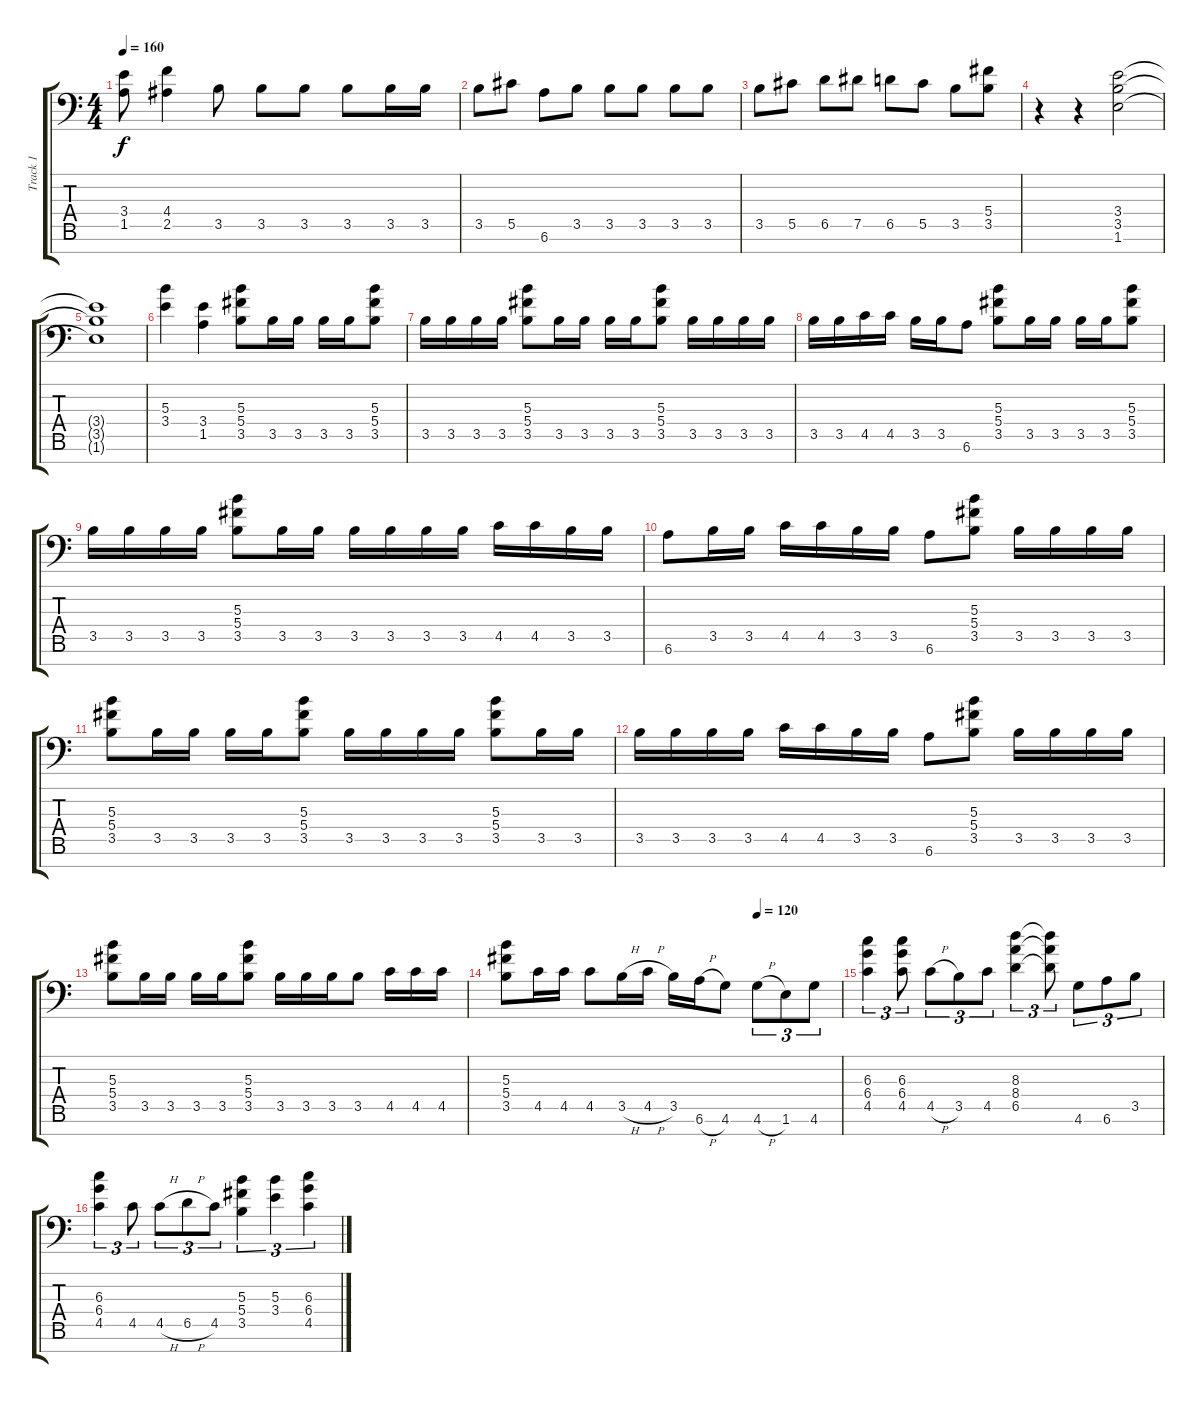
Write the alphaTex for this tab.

\track ("Track 1" "Track 1") {instrument distortionguitar}
\staff {score tabs}
\tuning (Eb4 Bb3 Gb3 Db3 Ab2 Eb2 Bb1) {hide}
\ts (4 4)
\tempo 160
\clef f4
\ks c
(3.4{t} 1.5{t}).8{dy f} (4.4 2.5).4 3.5.8 3.5.8 3.5.8 3.5.8 3.5.16 3.5.16 |
3.5.8 5.5.8 6.6.8 3.5.8 3.5.8 3.5.8 3.5.8 3.5.8 |
3.5.8 5.5.8 6.5.8 7.5.8 6.5.8 5.5.8 3.5.8 (5.4 3.5).8 |
r.4 r.4 (3.4 3.5 1.6).2 |
(3.4{t} 3.5{t} 1.6{t}).1 |
(5.3 3.4).4 (3.4 1.5).4 (5.3 5.4 3.5).8 3.5.16 3.5.16 3.5.16 3.5.16 (5.3 5.4 3.5).8 |
3.5.16 3.5.16 3.5.16 3.5.16 (5.3 5.4 3.5).8 3.5.16 3.5.16 3.5.16 3.5.16 (5.3 5.4 3.5).8 3.5.16 3.5.16 3.5.16 3.5.16 |
3.5.16 3.5.16 4.5.16 4.5.16 3.5.16 3.5.16 6.6.8 (5.3 5.4 3.5).8 3.5.16 3.5.16 3.5.16 3.5.16 (5.3 5.4 3.5).8 |
3.5.16 3.5.16 3.5.16 3.5.16 (5.3 5.4 3.5).8 3.5.16 3.5.16 3.5.16 3.5.16 3.5.16 3.5.16 4.5.16 4.5.16 3.5.16 3.5.16 |
6.6.8 3.5.16 3.5.16 4.5.16 4.5.16 3.5.16 3.5.16 6.6.8 (5.3 5.4 3.5).8 3.5.16 3.5.16 3.5.16 3.5.16 |
(5.3 5.4 3.5).8 3.5.16 3.5.16 3.5.16 3.5.16 (5.3 5.4 3.5).8 3.5.16 3.5.16 3.5.16 3.5.16 (5.3 5.4 3.5).8 3.5.16 3.5.16 |
3.5.16 3.5.16 3.5.16 3.5.16 4.5.16 4.5.16 3.5.16 3.5.16 6.6.8 (5.3 5.4 3.5).8 3.5.16 3.5.16 3.5.16 3.5.16 |
(5.3 5.4 3.5).8 3.5.16 3.5.16 3.5.16 3.5.16 (5.3 5.4 3.5).8 3.5.16 3.5.16 3.5.16 3.5.8 4.5.16 4.5.16 4.5.16 |
\tempo (120 0.75)
(5.3 5.4 3.5).8 4.5.16 4.5.16 4.5.8 3.5{h}.16 4.5{h}.16 3.5.16 6.6{h}.16 4.6.8 4.6{h}.8{tu (3 2)} 1.6.8{tu (3 2)} 4.6.8{tu (3 2)} |
(6.3 6.4 4.5).4{tu (3 2)} (6.3 6.4 4.5).8{tu (3 2)} 4.5{h}.8{tu (3 2)} 3.5.8{tu (3 2)} 4.5.8{tu (3 2)} (8.3 8.4 6.5).4{tu (3 2)} (8.3{t} 8.4{t} 6.5{t}).8{tu (3 2)} 4.6.8{tu (3 2)} 6.6.8{tu (3 2)} 3.5.8{tu (3 2)} |
(6.3 6.4 4.5).4{tu (3 2)} 4.5.8{tu (3 2)} 4.5{h}.8{tu (3 2)} 6.5{h}.8{tu (3 2)} 4.5.8{tu (3 2)} (5.3 5.4 3.5).4{tu (3 2)} (5.3 3.4).4{tu (3 2)} (6.3 6.4 4.5).4{tu (3 2)}
